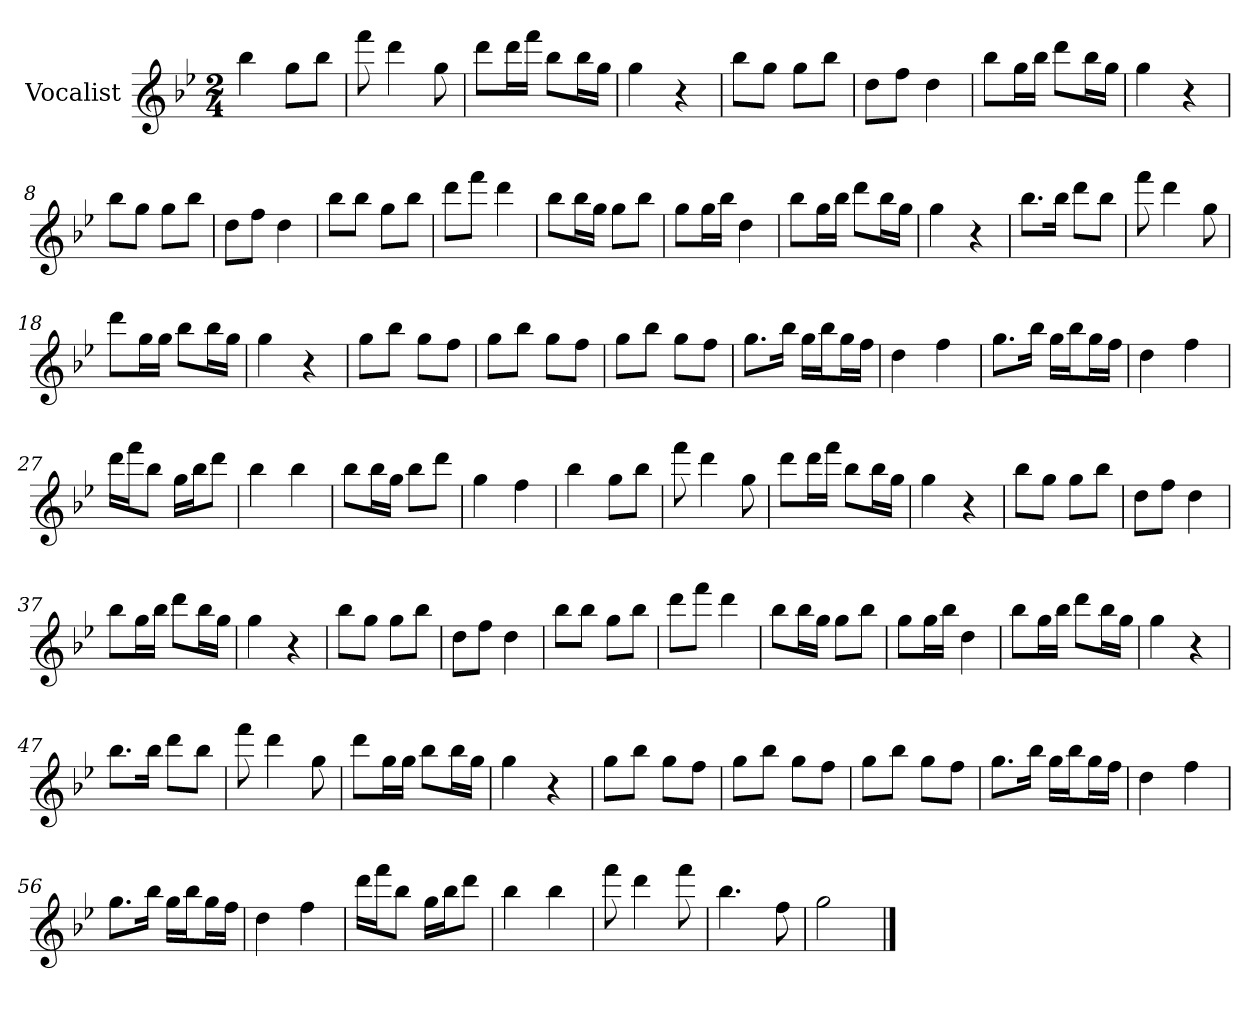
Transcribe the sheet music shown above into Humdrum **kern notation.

**kern
*part1
*staff1
*I"Vocalist
*k[b-e-]
*B-:
*M2/4
=
4bb-
8ggL
8bb-J
=1
8fff
4ddd
8gg
=2
8dddL
16dddL
16fffJJ
8bb-L
16bb-L
16ggJJ
=3
4gg
4r
=4
8bb-L
8ggJ
8ggL
8bb-J
=5
8ddL
8ffJ
4dd
=6
8bb-L
16ggL
16bb-JJ
8dddL
16bb-L
16ggJJ
=7
4gg
4r
=8
8bb-L
8ggJ
8ggL
8bb-J
=9
8ddL
8ffJ
4dd
=10
8bb-L
8bb-J
8ggL
8bb-J
=11
8dddL
8fffJ
4ddd
=12
8bb-L
16bb-L
16ggJJ
8ggL
8bb-J
=13
8ggL
16ggL
16bb-JJ
4dd
=14
8bb-L
16ggL
16bb-JJ
8dddL
16bb-L
16ggJJ
=15
4gg
4r
=16
8.bb-L
16bb-Jk
8dddL
8bb-J
=17
8fff
4ddd
8gg
=18
8dddL
16ggL
16ggJJ
8bb-L
16bb-L
16ggJJ
=19
4gg
4r
=20
8ggL
8bb-J
8ggL
8ffJ
=21
8ggL
8bb-J
8ggL
8ffJ
=22
8ggL
8bb-J
8ggL
8ffJ
=23
8.ggL
16bb-Jk
16ggLL
16bb-J
16ggL
16ffJJ
=24
4dd
4ff
=25
8.ggL
16bb-Jk
16ggLL
16bb-J
16ggL
16ffJJ
=26
4dd
4ff
=27
16dddLL
16fffJ
8bb-J
16ggLL
16bb-J
8dddJ
=28
4bb-
4bb-
=29
8bb-L
16bb-L
16ggJJ
8bb-L
8dddJ
=30
4gg
4ff
=31
4bb-
8ggL
8bb-J
=32
8fff
4ddd
8gg
=33
8dddL
16dddL
16fffJJ
8bb-L
16bb-L
16ggJJ
=34
4gg
4r
=35
8bb-L
8ggJ
8ggL
8bb-J
=36
8ddL
8ffJ
4dd
=37
8bb-L
16ggL
16bb-JJ
8dddL
16bb-L
16ggJJ
=38
4gg
4r
=39
8bb-L
8ggJ
8ggL
8bb-J
=40
8ddL
8ffJ
4dd
=41
8bb-L
8bb-J
8ggL
8bb-J
=42
8dddL
8fffJ
4ddd
=43
8bb-L
16bb-L
16ggJJ
8ggL
8bb-J
=44
8ggL
16ggL
16bb-JJ
4dd
=45
8bb-L
16ggL
16bb-JJ
8dddL
16bb-L
16ggJJ
=46
4gg
4r
=47
8.bb-L
16bb-Jk
8dddL
8bb-J
=48
8fff
4ddd
8gg
=49
8dddL
16ggL
16ggJJ
8bb-L
16bb-L
16ggJJ
=50
4gg
4r
=51
8ggL
8bb-J
8ggL
8ffJ
=52
8ggL
8bb-J
8ggL
8ffJ
=53
8ggL
8bb-J
8ggL
8ffJ
=54
8.ggL
16bb-Jk
16ggLL
16bb-J
16ggL
16ffJJ
=55
4dd
4ff
=56
8.ggL
16bb-Jk
16ggLL
16bb-J
16ggL
16ffJJ
=57
4dd
4ff
=58
16dddLL
16fffJ
8bb-J
16ggLL
16bb-J
8dddJ
=59
4bb-
4bb-
=60
8fff
4ddd
8fff
=61
4.bb-
8ff
=62
2gg
==
*-
